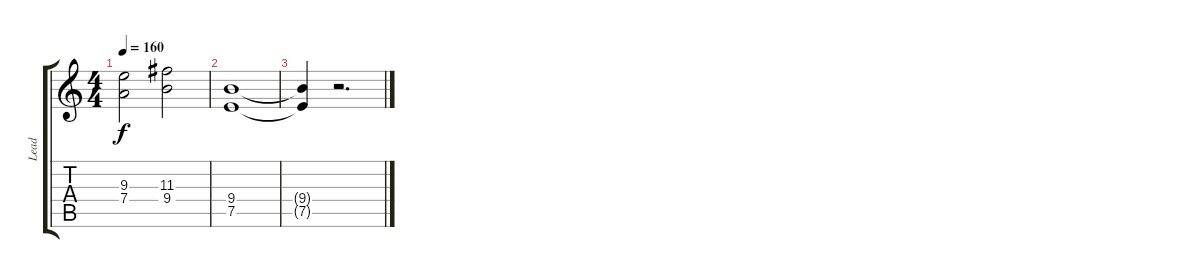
\track ("Lead" "Lead") {instrument distortionguitar}
\staff {score tabs}
\tuning (E4 B3 G3 D3 A2 E2) {hide}
\ts (4 4)
\tempo 160
\clef g2
\ks c
(9.3 7.4).2{dy f} (11.3 9.4).2 |
(9.4 7.5).1 |
(9.4{t} 7.5{t}).4 r.2{d}
